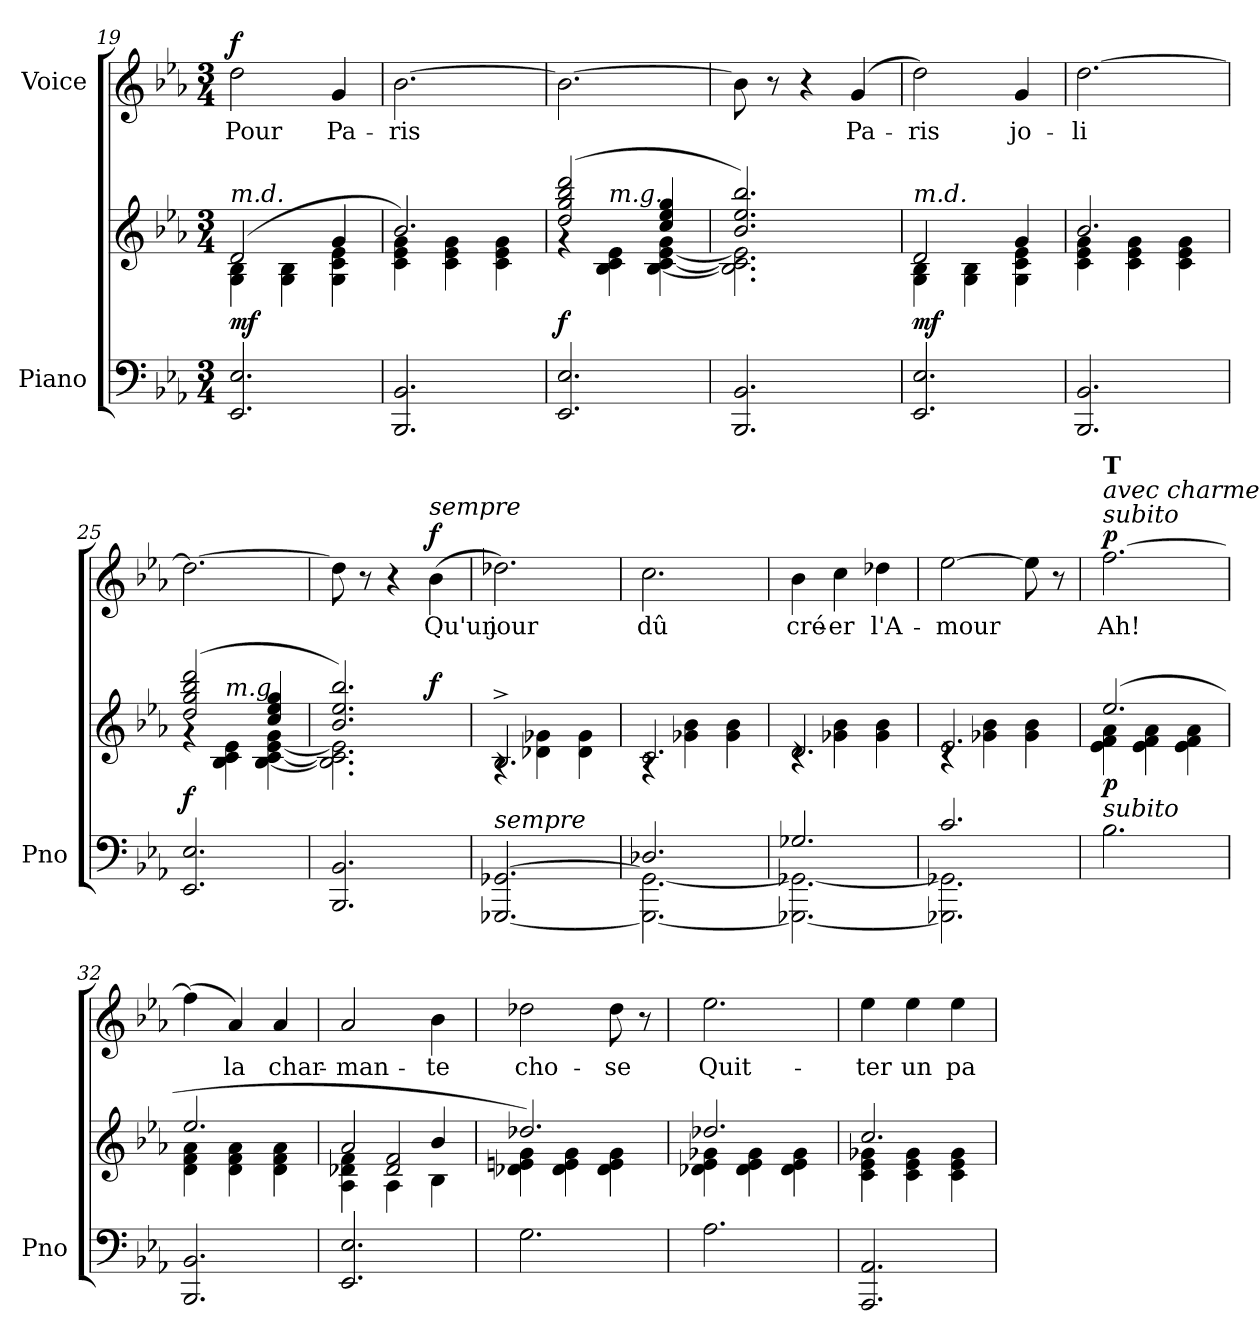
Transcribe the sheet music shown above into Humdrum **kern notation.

**kern	**kern	**dynam	**kern	**text	**dynam
*part2	*part2	*part2	*part1	*part1	*part1
*staff3	*staff2	*staff2/3	*staff1	*staff1	*staff1
*I"Piano	*	*	*I"Voice	*	*
*I'Pno	*	*	*	*	*
*clefF4	*clefG2	*	*clefG2	*	*
*k[b-e-a-]	*k[b-e-a-]	*	*k[b-e-a-]	*	*
*M3/4	*M3/4	*	*M3/4	*	*
=19	=19	=19	=19	=19	=19
*	*^	*	*	*	*
!	!LO:TX:a:i:t=m.d.	!	!	!	!	!
!	!	!	!LO:DY:a=2	!	!LO:LY:b	!LO:DY:a
2.EE-/ 2.E-/	(>2d/	4G\ 4B-\	mf	2dd\	Pour	f
.	.	4G\ 4B-\	.	.	.	.
!	!	!	!	!	!LO:LY:b	!
.	4g/	4G\ 4c\ 4e-\	.	4g/	Pa-	.
=20	=20	=20	=20	=20	=20	=20
!	!	!	!	!	!LO:LY:b	!
2.BBB-/ 2.BB-/	2.b-/)	4c\ 4e-\ 4g\	.	[2.b-\	-ris	.
.	.	4c\ 4e-\ 4g\	.	.	.	.
.	.	4c\ 4e-\ 4g\	.	.	.	.
=21	=21	=21	=21	=21	=21	=21
!	!	!	!LO:DY:a=2	!	!	!
2.EE-/ 2.E-/	(>2dd/ 2gg/ 2bb-/ 2ddd/	4rg	f	2.b-\_	.	.
!	!	!LO:TX:a:i:t=m.g.	!	!	!	!
.	.	4B-\ 4c\ 4e-\	.	.	.	.
.	4cc/ 4ee-/ 4gg/	[4B-\ [4c\ [4e-\ 4g\	.	.	.	.
=22	=22	=22	=22	=22	=22	=22
2.BBB-/ 2.BB-/	2.b-/ 2.ee-/ 2.bb-/)	2.B-\] 2.c\] 2.e-\]	.	8b-\]	.	.
.	.	.	.	8r	.	.
.	.	.	.	4r	.	.
!	!	!	!	!	!LO:LY:b	!
.	.	.	.	(>4g/	Pa-	.
!!LO:PB:g=z
=23	=23	=23	=23	=23	=23	=23
!	!LO:TX:a:i:t=m.d.	!	!	!	!	!
!	!	!	!LO:DY:a=2	!	!LO:LY:b	!
2.EE-/ 2.E-/	2d/	4G\ 4B-\	mf	2dd\)	-ris	.
.	.	4G\ 4B-\	.	.	.	.
!	!	!	!	!	!LO:LY:b	!
.	4g/	4G\ 4c\ 4e-\	.	4g/	jo-	.
=24	=24	=24	=24	=24	=24	=24
!	!	!	!	!	!LO:LY:b	!
2.BBB-/ 2.BB-/	2.b-/	4c\ 4e-\ 4g\	.	[2.dd\	-li	.
.	.	4c\ 4e-\ 4g\	.	.	.	.
.	.	4c\ 4e-\ 4g\	.	.	.	.
=25	=25	=25	=25	=25	=25	=25
!	!	!	!LO:DY:a=2	!	!	!
2.EE-/ 2.E-/	(>2dd/ 2gg/ 2bb-/ 2ddd/	4rg	f	2.dd\_	.	.
!	!	!LO:TX:a:i:t=m.g.	!	!	!	!
.	.	4B-\ 4c\ 4e-\	.	.	.	.
.	4cc/ 4ee-/ 4gg/	[4B-\ [4c\ [4e-\ 4g\	.	.	.	.
=26	=26	=26	=26	=26	=26	=26
*	*	*^	*	*	*	*
2.BBB-/ 2.BB-/	2.b-/ 2.ee-/ 2.bb-/)	2.B-\] 2.c\] 2.e-\]	2ryy	.	8dd\]	.	.
.	.	.	.	.	8r	.	.
.	.	.	.	.	4r	.	.
!	!	!	!	!	!LO:TX:a:i:t=sempre	!	!
!	!	!	!	!LO:DY:a	!	!LO:LY:b	!LO:DY:a
.	.	.	4ryy	f	(>4b-\	Qu'un	f
=27	=27	=27	=27	=27	=27	=27	=27
!LO:TX:a:i:t=sempre	!	!	!	!	!	!	!
!	!	!	!	!	!	!LO:LY:b	!
*	*	*v	*v	*	*	*	*
[2.GGG-X/ [2.GG-X/	2.B-^/	4rA	.	2.dd-X\)	jour	.
.	.	4d-X\ 4g-X\	.	.	.	.
.	.	4d-\ 4g-\	.	.	.	.
=28	=28	=28	=28	=28	=28	=28
*^	*	*	*	*	*	*
!	!	!	!	!	!	!LO:LY:b	!
2.D-X/	2.GGG-\_ 2.GG-\_	2.c/	4rA	.	2.cc\	dû	.
.	.	.	4g-X\ 4b-\	.	.	.	.
.	.	.	4g-\ 4b-\	.	.	.	.
!!LO:LB:g=z
=29	=29	=29	=29	=29	=29	=29	=29
!	!	!	!	!	!	!LO:LY:b	!
2.G-X/	2.GGG-X\_ 2.GG-X\_	2.d/	4rc	.	4b-\	cré-	.
!	!	!	!	!	!	!LO:LY:b	!
.	.	.	4g-X\ 4b-\	.	4cc\	-er	.
!	!	!	!	!	!	!LO:LY:b	!
.	.	.	4g-\ 4b-\	.	4dd-X\	l'A-	.
=30	=30	=30	=30	=30	=30	=30	=30
!	!	!	!	!	!	!LO:LY:b	!
2.c/	2.GGG-X\] 2.GG-X\]	2.e-/	4rc	.	[2ee-\	-mour	.
.	.	.	4g-X\ 4b-\	.	.	.	.
.	.	.	4g-\ 4b-\	.	8ee-\]	.	.
.	.	.	.	.	8r	.	.
*v	*v	*	*	*	*	*	*
=31	=31	=31	=31	=31	=31	=31
!	!	!	!	!LO:TX:a:i:t=subito	!	!
!	!	!	!	!LO:TX:a:i:t=avec charme	!	!
!	!	!	!	!LO:TX:a:B:t=T	!	!
!	!LO:TX:b:i:t=subito	!	!	!	!	!
!	!	!	!LO:DY:b	!	!LO:LY:b	!LO:DY:a
2.B-\	(>2.ee-/	4e-\ 4f\ 4a-\	p	[2.ff\	Ah!	p
.	.	4e-\ 4f\ 4a-\	.	.	.	.
.	.	4e-\ 4f\ 4a-\	.	.	.	.
=32	=32	=32	=32	=32	=32	=32
2.BBB-/ 2.BB-/	2.ee-/	4d\ 4f\ 4a-\	.	(>4ff\]	.	.
!	!	!	!	!	!LO:LY:b	!
.	.	4d\ 4f\ 4a-\	.	4a-/)	la	.
!	!	!	!	!	!LO:LY:b	!
.	.	4d\ 4f\ 4a-\	.	4a-/	char-	.
=33	=33	=33	=33	=33	=33	=33
*	*	*^	*	*	*	*
!	!	!	!	!	!	!LO:LY:b	!
2.EE-/ 2.E-/	2a-/	4A-\ 4d-X\ 4f\	4ryy	.	2a-/	-man-	.
.	.	4A-\	2d-/ 2f/	.	.	.	.
!	!	!	!	!	!	!LO:LY:b	!
.	4b-/	4B-\	.	.	4b-\	-te	.
*	*	*v	*v	*	*	*	*
=34	=34	=34	=34	=34	=34	=34
!	!	!	!	!	!LO:LY:b	!
2.G\	2.dd-X/)	4d-X\ 4en\ 4g\	.	2dd-X\	cho-	.
.	.	4d-\ 4e\ 4g\	.	.	.	.
!	!	!	!	!	!LO:LY:b	!
.	.	4d-\ 4e\ 4g\	.	8dd-\	-se	.
.	.	.	.	8r	.	.
!!LO:LB:g=z
=35	=35	=35	=35	=35	=35	=35
!	!	!	!	!	!LO:LY:b	!
2.A-\	2.dd-X/	4d-X\ 4e-\ 4g-X\	.	2.ee-\	Quit-	.
.	.	4d-\ 4e-\ 4g-\	.	.	.	.
.	.	4d-\ 4e-\ 4g-\	.	.	.	.
=36	=36	=36	=36	=36	=36	=36
!	!	!	!	!	!LO:LY:b	!
2.AAA-/ 2.AA-/	2.cc/	4c\ 4e-\ 4g-X\	.	4ee-\	-ter	.
!	!	!	!	!	!LO:LY:b	!
.	.	4c\ 4e-\ 4g-\	.	4ee-\	un	.
!	!	!	!	!	!LO:LY:b	!
.	.	4c\ 4e-\ 4g-\	.	4ee-\	pa-	.
*	*v	*v	*	*	*	*
=	=	=	=	=	=
*-	*-	*-	*-	*-	*-
